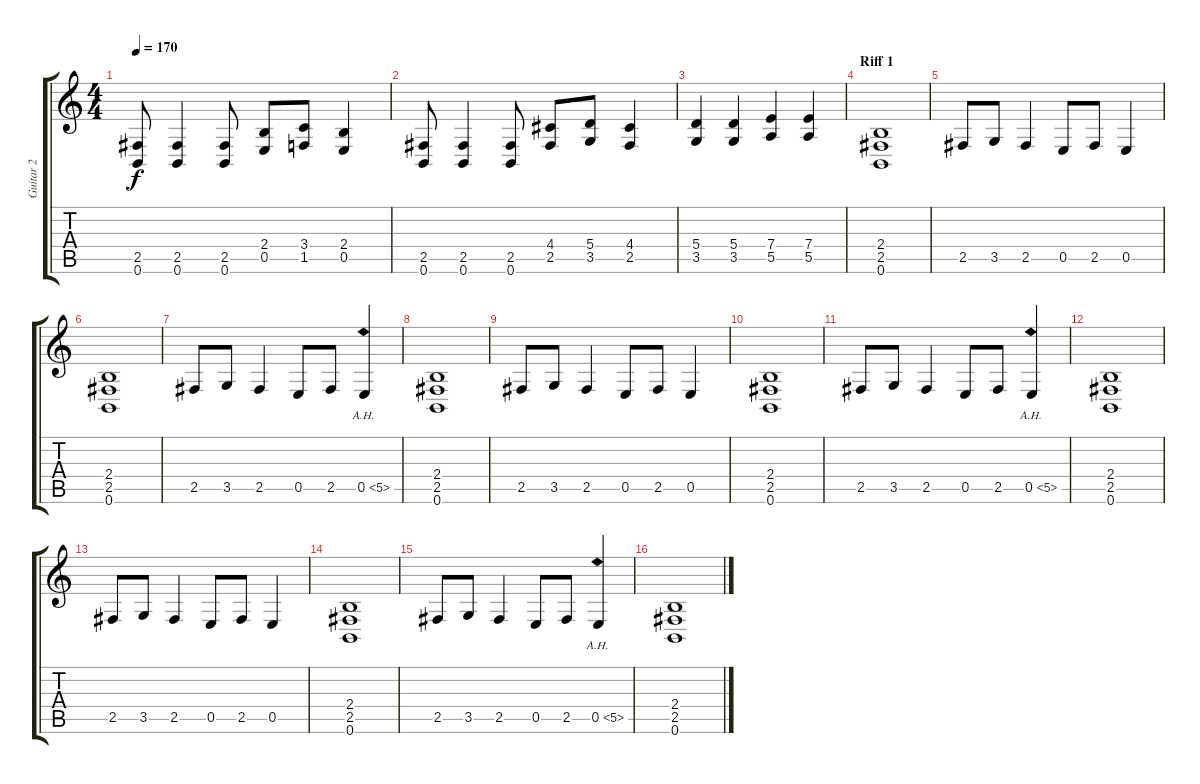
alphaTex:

\track ("Guitar 2" "Guitar 2") {instrument distortionguitar}
\staff {score tabs}
\tuning (B3 Gb3 D3 A2 E2 B1) {hide}
\ts (4 4)
\tempo 170
\clef g2
\ks c
(2.5 0.6).8{dy f} (2.5 0.6).4 (2.5 0.6).8 (2.4 0.5).8 (3.4 1.5).8 (2.4 0.5).4 |
(2.5 0.6).8 (2.5 0.6).4 (2.5 0.6).8 (4.4 2.5).8 (5.4 3.5).8 (4.4 2.5).4 |
(5.4 3.5).4 (5.4 3.5).4 (7.4 5.5).4 (7.4 5.5).4 |
\section ("" "Riff 1")
(2.4 2.5 0.6).1 |
2.5.8 3.5.8 2.5.4 0.5.8 2.5.8 0.5.4 |
(2.4 2.5 0.6).1 |
2.5.8 3.5.8 2.5.4 0.5.8 2.5.8 0.5{ah 5}.4 |
(2.4 2.5 0.6).1 |
2.5.8 3.5.8 2.5.4 0.5.8 2.5.8 0.5.4 |
(2.4 2.5 0.6).1 |
2.5.8 3.5.8 2.5.4 0.5.8 2.5.8 0.5{ah 5}.4 |
(2.4 2.5 0.6).1 |
2.5.8 3.5.8 2.5.4 0.5.8 2.5.8 0.5.4 |
(2.4 2.5 0.6).1 |
2.5.8 3.5.8 2.5.4 0.5.8 2.5.8 0.5{ah 5}.4 |
(2.4 2.5 0.6).1
